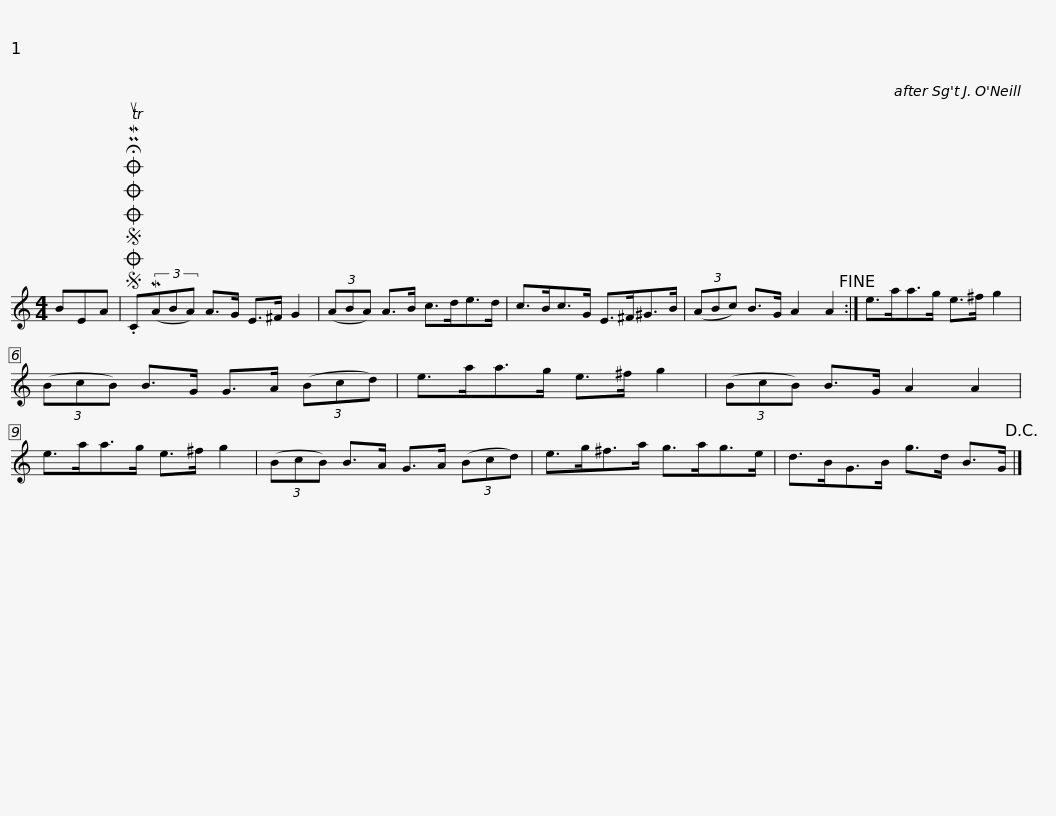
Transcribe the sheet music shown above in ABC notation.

X:1
L:1/8
M:4/4
I:linebreak $
K:C
V:1 treble
V:1
 BEA |SOSOOO .!fermata!PMTuC(3(MABA) A>G E>^F G2 | (3(ABA) A>B c>de>d | c>Bc>G E>^F^G>B | (3(ABc) B>G A2 A2!fine! :|$ %5
 e>aa>g e>^f g2 | (3(BcB) B>G G>A (3(Bcd) | e>aa>g e>^f g2 | (3(BcB) B>G A2 A2 | e>aa>g e>^f g2 |$ %10
 (3(BcB) B>A G>A (3(Bcd) | e>g^f>a g>ag>e | d>BG>B g>d B>G!D.C.! |] %13
